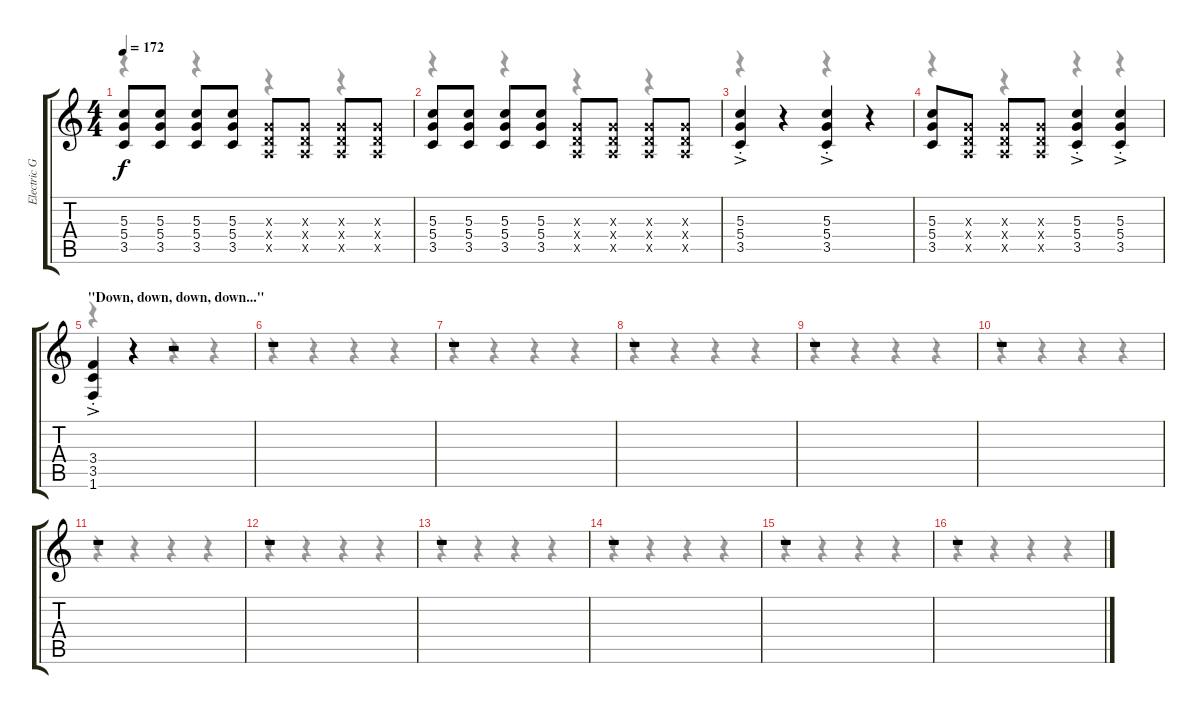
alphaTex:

\track ("Electric Guitar II" "Electric G") {instrument overdrivenguitar}
\staff {score tabs}
\tuning (E4 B3 G3 D3 A2 E2) {hide}
\voice
\ts (4 4)
\tempo 172
\clef g2
\ks c
(5.3 5.4 3.5).8{dy f} (5.3 5.4 3.5).8 (5.3 5.4 3.5).8 (5.3 5.4 3.5).8 (0.3{x} 0.4{x} 0.5{x}).8 (0.3{x} 0.4{x} 0.5{x}).8 (0.3{x} 0.4{x} 0.5{x}).8 (0.3{x} 0.4{x} 0.5{x}).8 |
(5.3 5.4 3.5).8 (5.3 5.4 3.5).8 (5.3 5.4 3.5).8 (5.3 5.4 3.5).8 (0.3{x} 0.4{x} 0.5{x}).8 (0.3{x} 0.4{x} 0.5{x}).8 (0.3{x} 0.4{x} 0.5{x}).8 (0.3{x} 0.4{x} 0.5{x}).8 |
(5.3{ac st} 5.4{ac st} 3.5{ac st}).4 r.4 (5.3{ac st} 5.4{ac st} 3.5{ac st}).4 r.4 |
(5.3 5.4 3.5).8 (0.3{x} 0.4{x} 0.5{x}).8 (0.3{x} 0.4{x} 0.5{x}).8 (0.3{x} 0.4{x} 0.5{x}).8 (5.3{ac st} 5.4{ac st} 3.5{ac st}).4 (5.3{ac st} 5.4{ac st} 3.5{ac st}).4 |
\section ("" "\"Down, down, down, down...\"")
(3.4{ac st} 3.5{ac st} 1.6{ac st}).4 r.4 r.2 |
r.1 |
r.1 |
r.1 |
r.1 |
r.1 |
r.1 |
r.1 |
r.1 |
r.1 |
r.1 |
r.1
\voice
\clef g2
\ottava regular
\simile none
\ks c
r.4{dy f} r.4 r.4 r.4 |
r.4 r.4 r.4 r.4 |
r.4 r.4 r.4 r.4 |
r.4 r.4 r.4 r.4 |
r.4 r.4 r.4 r.4 |
r.4 r.4 r.4 r.4 |
r.4 r.4 r.4 r.4 |
r.4 r.4 r.4 r.4 |
r.4 r.4 r.4 r.4 |
r.4 r.4 r.4 r.4 |
r.4 r.4 r.4 r.4 |
r.4 r.4 r.4 r.4 |
r.4 r.4 r.4 r.4 |
r.4 r.4 r.4 r.4 |
r.4 r.4 r.4 r.4 |
r.4 r.4 r.4 r.4
